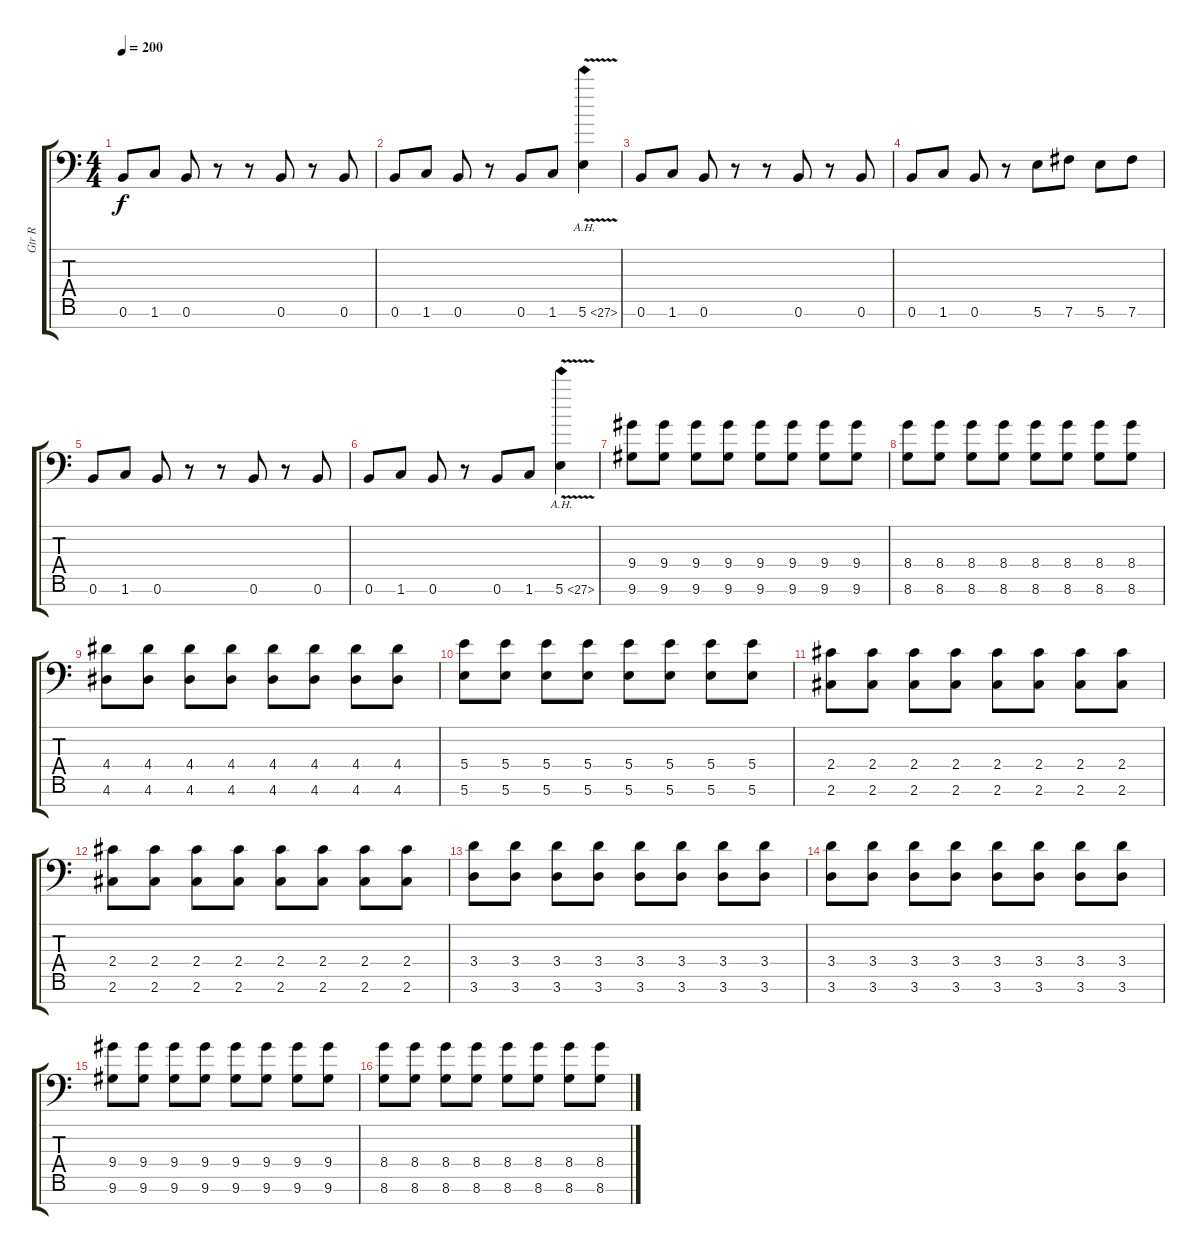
\track ("Gtr R" "Gtr R") {instrument distortionguitar}
\staff {score tabs}
\tuning (Db4 Ab3 E3 B2 Gb2 B1 Gb1) {hide}
\ts (4 4)
\tempo 200
\clef f4
\ks c
0.6.8{dy f} 1.6.8 0.6.8 r.8 r.8 0.6.8 r.8 0.6.8 |
0.6.8 1.6.8 0.6.8 r.8 0.6.8 1.6.8 5.6{ah 22 v}.4 |
0.6.8 1.6.8 0.6.8 r.8 r.8 0.6.8 r.8 0.6.8 |
0.6.8 1.6.8 0.6.8 r.8 5.6.8 7.6.8 5.6.8 7.6.8 |
0.6.8 1.6.8 0.6.8 r.8 r.8 0.6.8 r.8 0.6.8 |
0.6.8 1.6.8 0.6.8 r.8 0.6.8 1.6.8 5.6{ah 22 v}.4 |
(9.4 9.6).8 (9.4 9.6).8 (9.4 9.6).8 (9.4 9.6).8 (9.4 9.6).8 (9.4 9.6).8 (9.4 9.6).8 (9.4 9.6).8 |
(8.4 8.6).8 (8.4 8.6).8 (8.4 8.6).8 (8.4 8.6).8 (8.4 8.6).8 (8.4 8.6).8 (8.4 8.6).8 (8.4 8.6).8 |
(4.4 4.6).8 (4.4 4.6).8 (4.4 4.6).8 (4.4 4.6).8 (4.4 4.6).8 (4.4 4.6).8 (4.4 4.6).8 (4.4 4.6).8 |
(5.4 5.6).8 (5.4 5.6).8 (5.4 5.6).8 (5.4 5.6).8 (5.4 5.6).8 (5.4 5.6).8 (5.4 5.6).8 (5.4 5.6).8 |
(2.4 2.6).8 (2.4 2.6).8 (2.4 2.6).8 (2.4 2.6).8 (2.4 2.6).8 (2.4 2.6).8 (2.4 2.6).8 (2.4 2.6).8 |
(2.4 2.6).8 (2.4 2.6).8 (2.4 2.6).8 (2.4 2.6).8 (2.4 2.6).8 (2.4 2.6).8 (2.4 2.6).8 (2.4 2.6).8 |
(3.4 3.6).8 (3.4 3.6).8 (3.4 3.6).8 (3.4 3.6).8 (3.4 3.6).8 (3.4 3.6).8 (3.4 3.6).8 (3.4 3.6).8 |
(3.4 3.6).8 (3.4 3.6).8 (3.4 3.6).8 (3.4 3.6).8 (3.4 3.6).8 (3.4 3.6).8 (3.4 3.6).8 (3.4 3.6).8 |
(9.4 9.6).8 (9.4 9.6).8 (9.4 9.6).8 (9.4 9.6).8 (9.4 9.6).8 (9.4 9.6).8 (9.4 9.6).8 (9.4 9.6).8 |
(8.4 8.6).8 (8.4 8.6).8 (8.4 8.6).8 (8.4 8.6).8 (8.4 8.6).8 (8.4 8.6).8 (8.4 8.6).8 (8.4 8.6).8
